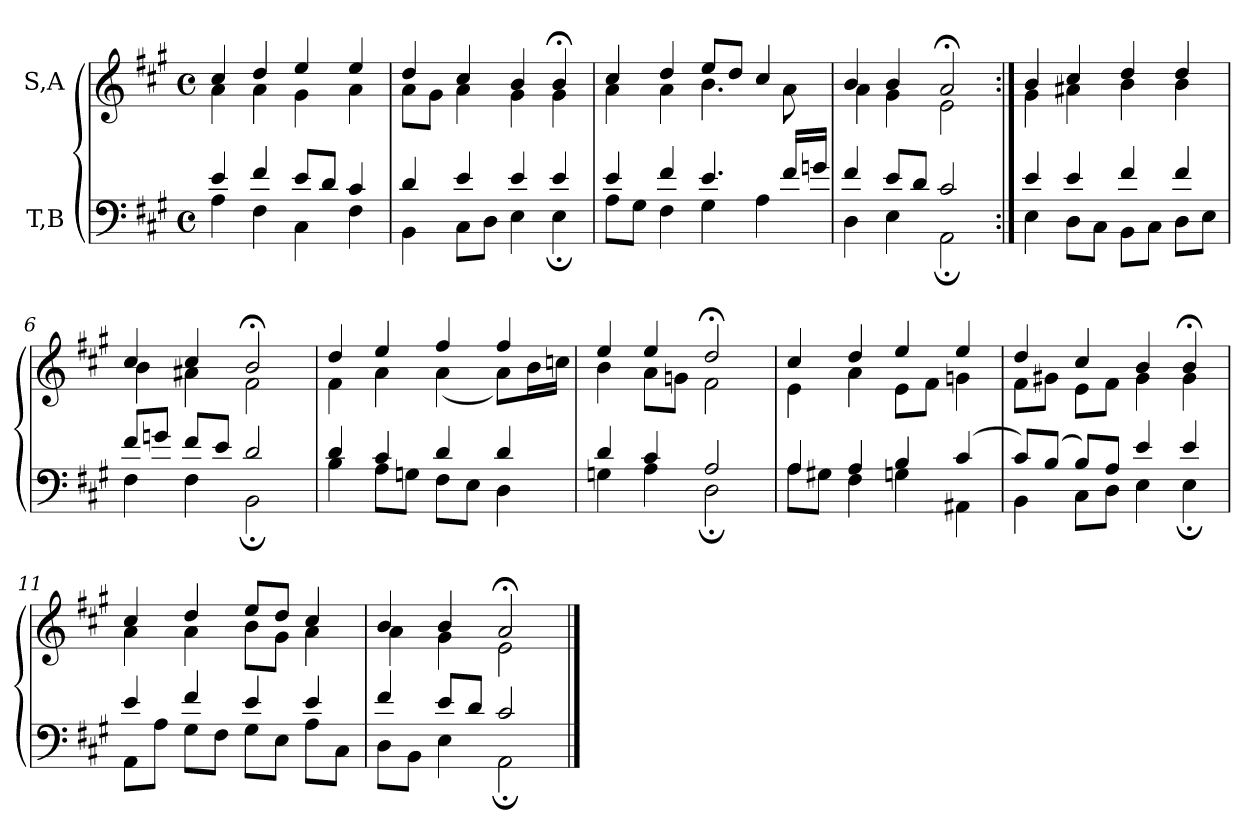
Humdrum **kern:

**kern	**kern
*part2	*part1
*staff2	*staff1
*I"T,B	*I"S,A
*clefF4	*clefG2
*k[f#c#g#]	*k[f#c#g#]
*M4/4	*M4/4
*met(c)	*met(c)
=1	=1
*^	*^
4e	4A	4cc#	4a
4f#	4F#	4dd	4a
8eL	4C#	4ee	4g#
8dJ	.	.	.
4c#	4F#	4ee	4a
=2	=2	=2	=2
4d	4BB	4dd	8aL
.	.	.	8g#J
4e	8C#L	4cc#	4a
.	8DJ	.	.
4e	4E	4b	4g#
4e	4E;	4b;<	4g#
=3	=3	=3	=3
4e	8AL	4cc#	4a
.	8G#J	.	.
4f#	4F#	4dd	4a
4.e	4G#	8eeL	4.b
.	.	8ddJ	.
.	4A	4cc#	.
16f#LL	.	.	8a
16gnJJ	.	.	.
=4	=4	=4	=4
4f#	4D	4b	4a
8eL	4E	4b	4g#
8dJ	.	.	.
2c#	2AA;	2a;<	2e
=5:|!	=5:|!	=5:|!	=5:|!
4e	4E	4b	4g#
4e	8DL	4cc#	4a#X
.	8C#J	.	.
4f#	8BBL	4dd	4b
.	8C#J	.	.
4f#	8DL	4dd	4b
.	8EJ	.	.
=6	=6	=6	=6
8f#L	4F#	4cc#	4b
8gnJ	.	.	.
8f#L	4F#	4cc#	4a#X
8eJ	.	.	.
2d	2BB;	2b;<	2f#
=7	=7	=7	=7
4d	4B	4dd	4f#
4c#	8AL	4ee	4a
.	8GnJ	.	.
4d	8F#L	4ff#	(<4a
.	8EJ	.	.
4d	4D	4ff#	8aL)
.	.	.	16bL
.	.	.	16ccnJJ
=8	=8	=8	=8
4d	4Gn	4ee	4b
4c#	4A	4ee	8aL
.	.	.	8gnJ
2A	2D;	2dd;<	2f#
=9	=9	=9	=9
4A	8AL	4cc#	4e
.	8G#XJ	.	.
4A	4F#	4dd	4a
4B	4Gn	4ee	8eL
.	.	.	8f#J
(>4c#	4AA#X	4ee	4gn
=10	=10	=10	=10
8c#L)	4BB	4dd	8f#L
(>8BJ	.	.	8g#XJ
8BL)	8C#L	4cc#	8eL
8AJ	8DJ	.	8f#J
4e	4E	4b	4g#
4e	4E;	4b;<	4g#
=11	=11	=11	=11
4e	8AAL	4cc#	4a
.	8AJ	.	.
4f#	8G#L	4dd	4a
.	8F#J	.	.
4e	8G#L	8eeL	8bL
.	8EJ	8ddJ	8g#J
4e	8AL	4cc#	4a
.	8C#J	.	.
=12	=12	=12	=12
4f#	8DL	4b	4a
.	8BBJ	.	.
8eL	4E	4b	4g#
8dJ	.	.	.
2c#	2AA;	2a;<	2e
*v	*v	*	*
*	*v	*v
==	==
*-	*-
